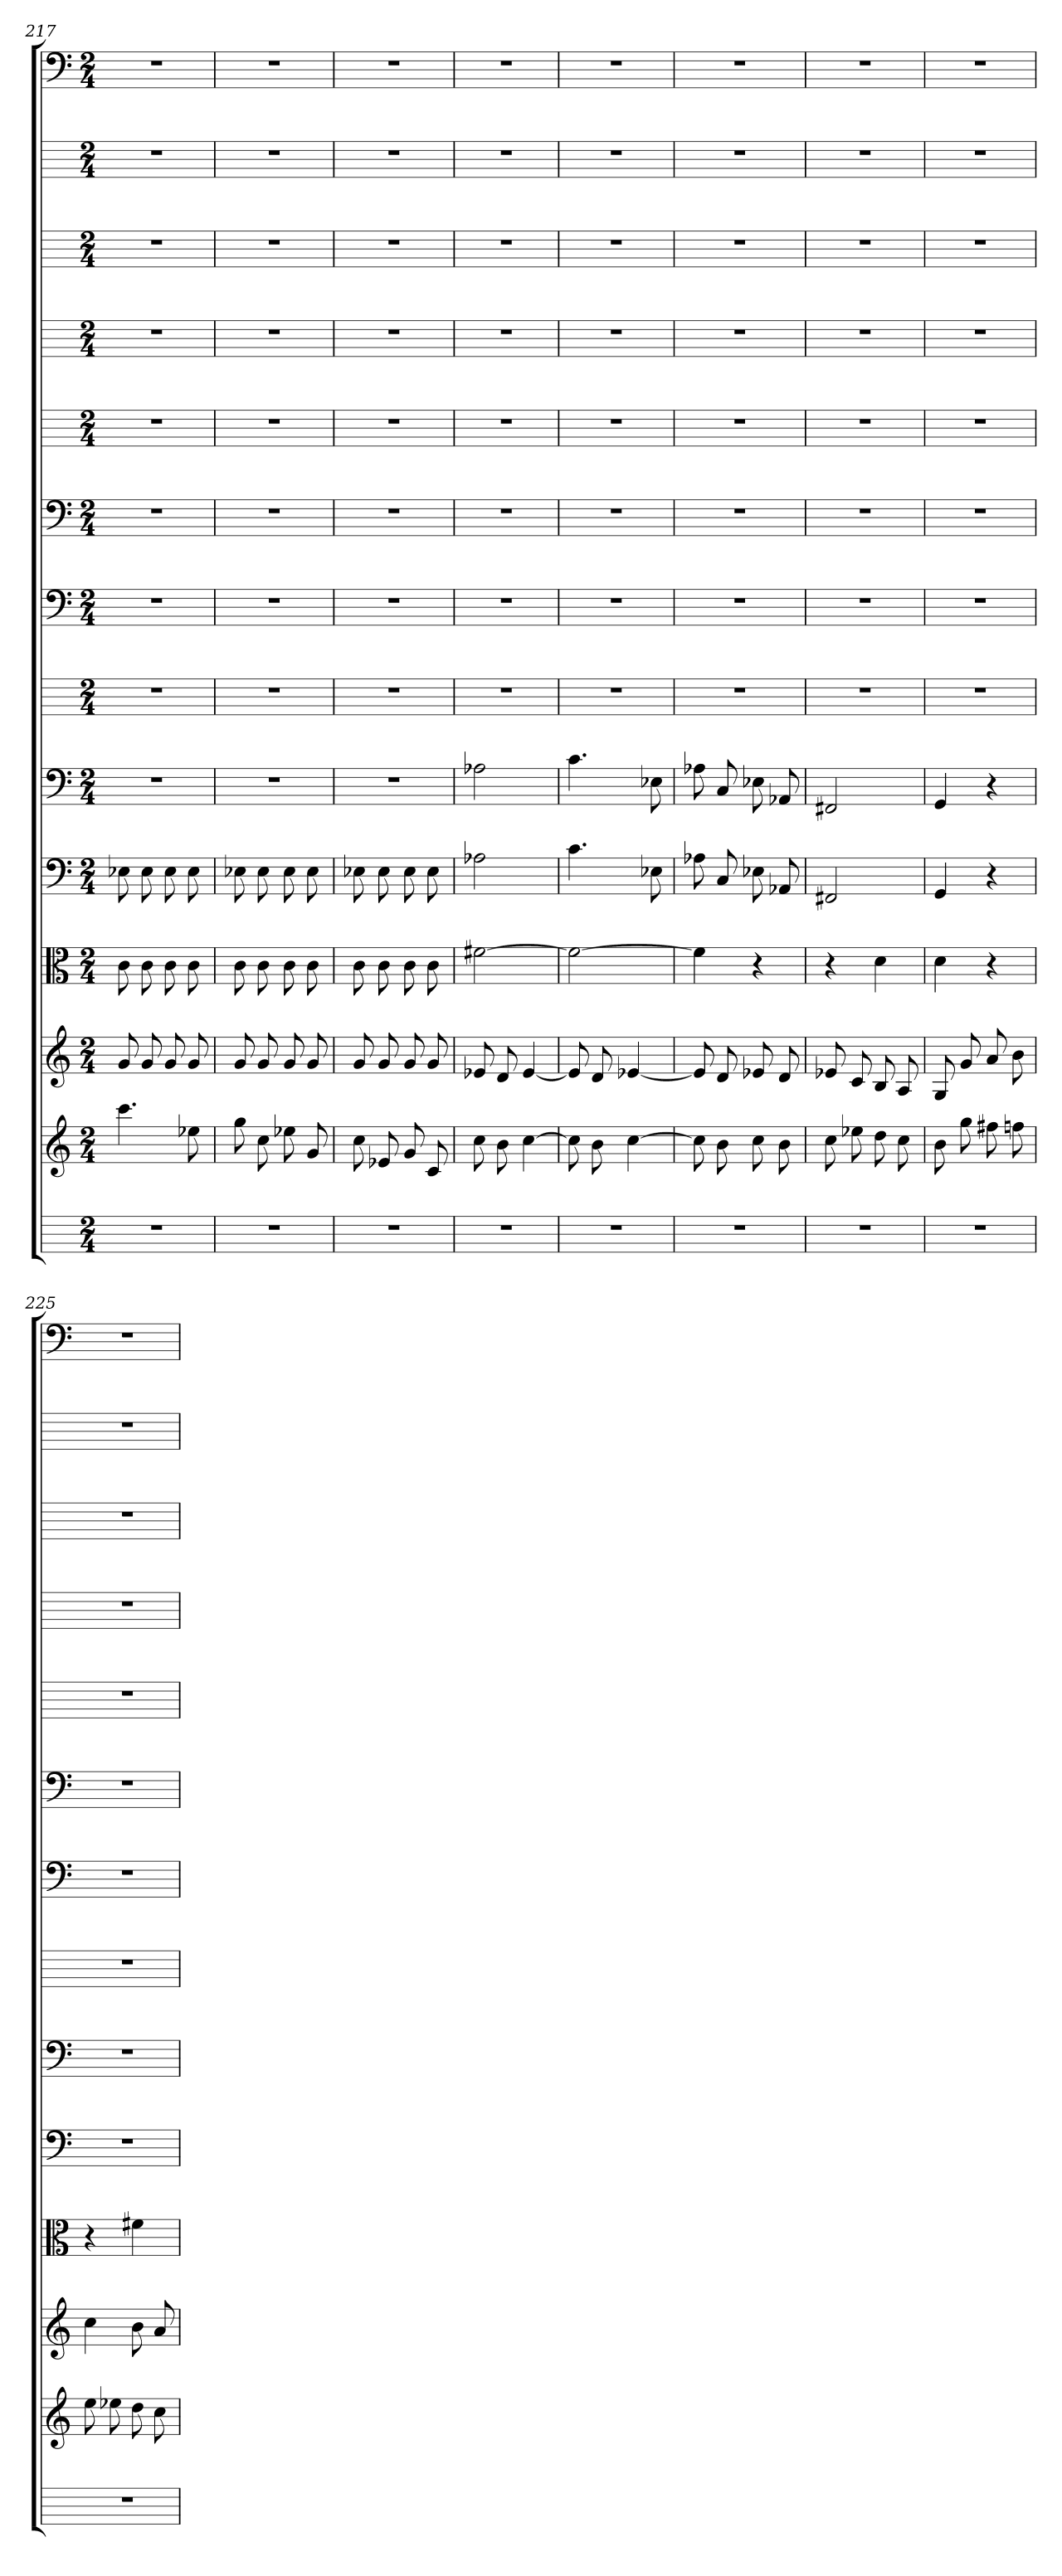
**kern	**kern	**kern	**kern	**kern	**kern	**kern	**kern	**kern	**kern	**kern	**kern	**kern	**kern
*part14	*part13	*part12	*part11	*part10	*part9	*part8	*part7	*part6	*part5	*part4	*part3	*part2	*part1
*staff14	*staff13	*staff12	*staff11	*staff10	*staff9	*staff8	*staff7	*staff6	*staff5	*staff4	*staff3	*staff2	*staff1
*	*	*	*clefC3	*clefF4	*clefF4	*	*clefF4	*clefF4	*	*	*	*	*clefF4
*k[]	*k[]	*k[]	*k[]	*k[]	*k[]	*k[]	*k[]	*k[]	*k[]	*k[]	*k[]	*k[]	*k[]
*C:	*C:	*C:	*C:	*C:	*C:	*C:	*C:	*C:	*C:	*C:	*C:	*C:	*C:
*M2/4	*M2/4	*M2/4	*M2/4	*M2/4	*M2/4	*M2/4	*M2/4	*M2/4	*M2/4	*M2/4	*M2/4	*M2/4	*M2/4
=217	=217	=217	=217	=217	=217	=217	=217	=217	=217	=217	=217	=217	=217
2r	4.ccc	8g	8c	8E-X	2r	2r	2r	2r	2r	2r	2r	2r	2r
.	.	8g	8c	8E-	.	.	.	.	.	.	.	.	.
.	.	8g	8c	8E-	.	.	.	.	.	.	.	.	.
.	8ee-X	8g	8c	8E-	.	.	.	.	.	.	.	.	.
=218	=218	=218	=218	=218	=218	=218	=218	=218	=218	=218	=218	=218	=218
2r	8gg	8g	8c	8E-X	2r	2r	2r	2r	2r	2r	2r	2r	2r
.	8cc	8g	8c	8E-	.	.	.	.	.	.	.	.	.
.	8ee-X	8g	8c	8E-	.	.	.	.	.	.	.	.	.
.	8g	8g	8c	8E-	.	.	.	.	.	.	.	.	.
=219	=219	=219	=219	=219	=219	=219	=219	=219	=219	=219	=219	=219	=219
2r	8cc	8g	8c	8E-X	2r	2r	2r	2r	2r	2r	2r	2r	2r
.	8e-X	8g	8c	8E-	.	.	.	.	.	.	.	.	.
.	8g	8g	8c	8E-	.	.	.	.	.	.	.	.	.
.	8c	8g	8c	8E-	.	.	.	.	.	.	.	.	.
=220	=220	=220	=220	=220	=220	=220	=220	=220	=220	=220	=220	=220	=220
2r	8cc	8e-X	[2f#X	2A-X	2A-X	2r	2r	2r	2r	2r	2r	2r	2r
.	8b	8d	.	.	.	.	.	.	.	.	.	.	.
.	[4cc	[4e-	.	.	.	.	.	.	.	.	.	.	.
=221	=221	=221	=221	=221	=221	=221	=221	=221	=221	=221	=221	=221	=221
2r	8cc]	8e-]	2f#_	4.c	4.c	2r	2r	2r	2r	2r	2r	2r	2r
.	8b	8d	.	.	.	.	.	.	.	.	.	.	.
.	[4cc	[4e-X	.	.	.	.	.	.	.	.	.	.	.
.	.	.	.	8E-X	8E-X	.	.	.	.	.	.	.	.
=222	=222	=222	=222	=222	=222	=222	=222	=222	=222	=222	=222	=222	=222
2r	8cc]	8e-]	4f#]	8A-X	8A-X	2r	2r	2r	2r	2r	2r	2r	2r
.	8b	8d	.	8C	8C	.	.	.	.	.	.	.	.
.	8cc	8e-X	4r	8E-X	8E-X	.	.	.	.	.	.	.	.
.	8b	8d	.	8AA-X	8AA-X	.	.	.	.	.	.	.	.
=223	=223	=223	=223	=223	=223	=223	=223	=223	=223	=223	=223	=223	=223
2r	8cc	8e-X	4r	2FF#X	2FF#X	2r	2r	2r	2r	2r	2r	2r	2r
.	8ee-X	8c	.	.	.	.	.	.	.	.	.	.	.
.	8dd	8B	4d	.	.	.	.	.	.	.	.	.	.
.	8cc	8A	.	.	.	.	.	.	.	.	.	.	.
=224	=224	=224	=224	=224	=224	=224	=224	=224	=224	=224	=224	=224	=224
2r	8b	8G	4d	4GG	4GG	2r	2r	2r	2r	2r	2r	2r	2r
.	8gg	8g	.	.	.	.	.	.	.	.	.	.	.
.	8ff#X	8a	4r	4r	4r	.	.	.	.	.	.	.	.
.	8ffn	8b	.	.	.	.	.	.	.	.	.	.	.
=225	=225	=225	=225	=225	=225	=225	=225	=225	=225	=225	=225	=225	=225
2r	8ee	4cc	4r	2r	2r	2r	2r	2r	2r	2r	2r	2r	2r
.	8ee-X	.	.	.	.	.	.	.	.	.	.	.	.
.	8dd	8b	4f#X	.	.	.	.	.	.	.	.	.	.
.	8cc	8a	.	.	.	.	.	.	.	.	.	.	.
=	=	=	=	=	=	=	=	=	=	=	=	=	=
*-	*-	*-	*-	*-	*-	*-	*-	*-	*-	*-	*-	*-	*-
